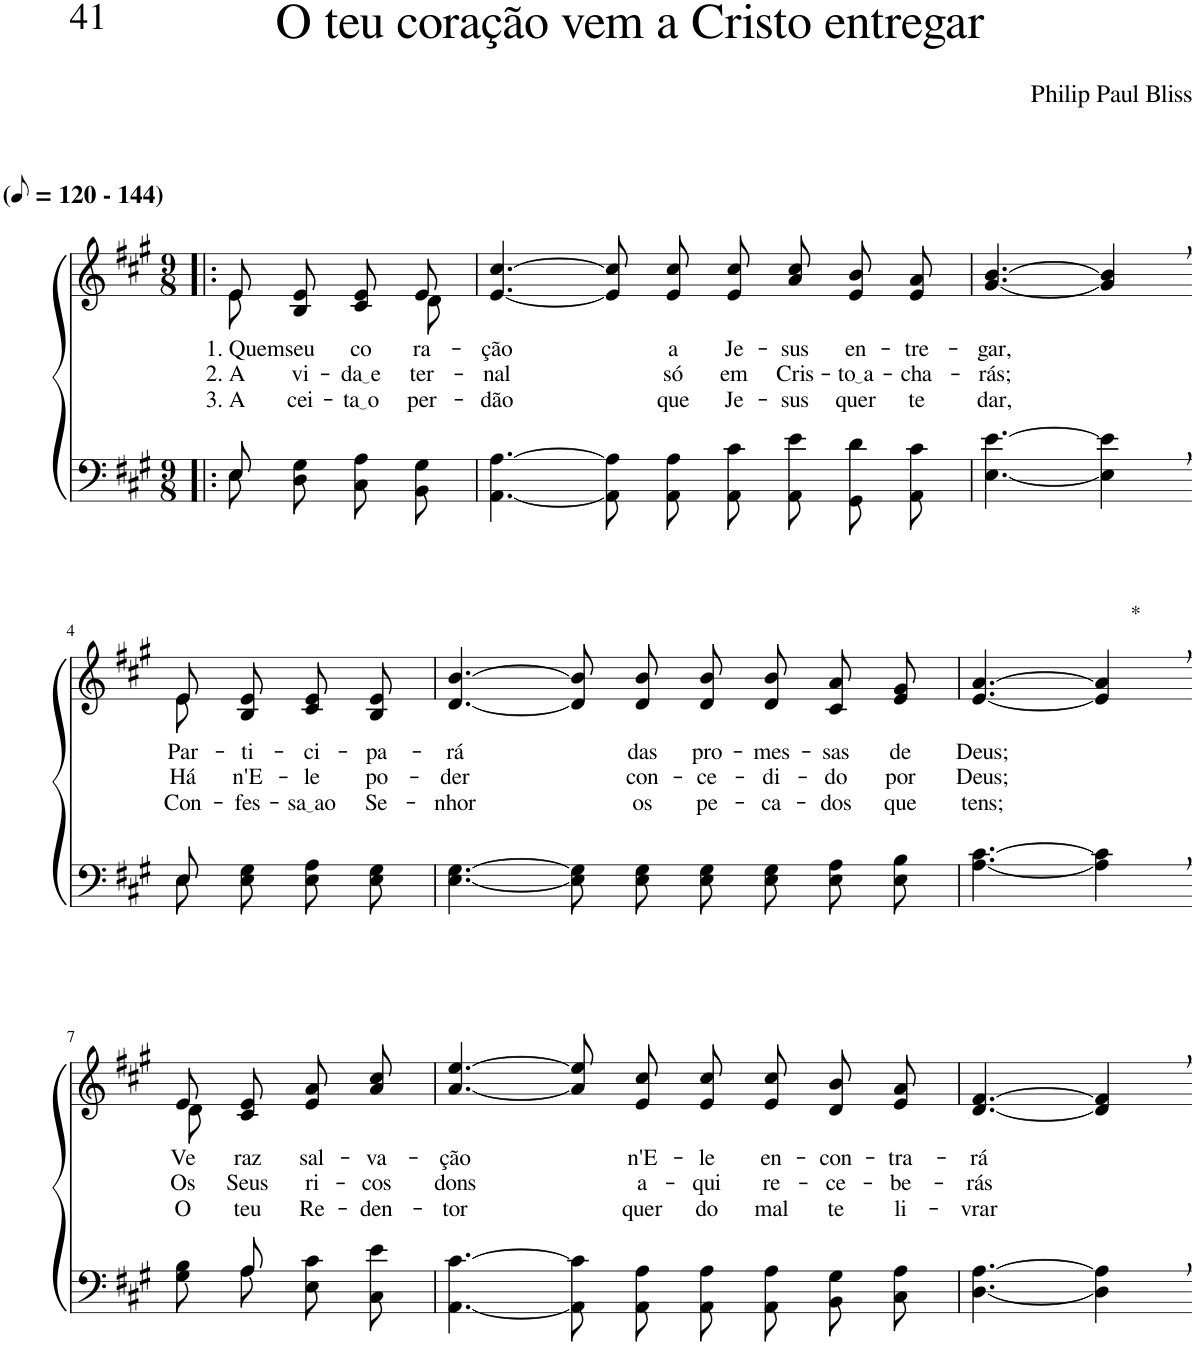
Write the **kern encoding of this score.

**kern	**kern	**text	**text	**text
*part2	*part1	*part1	*part1	*part1
*staff2	*staff1	*staff1	*staff1	*staff1
*I"Parte III e IV	*I"Parte I e II	*	*	*
*clefF4	*clefG2	*	*	*
*k[f#c#g#]	*k[f#c#g#]	*	*	*
*M9/8	*M9/8	*	*	*
*MM60	*MM60	*	*	*
=1!|:	=1!|:	=1!|:	=1!|:	=1!|:
*^	*	*	*	*
!	!	!LO:TX:a:B:t=(	!	!	!
!	!	!LO:TX:a:B:t=- 144)	!	!	!
!	!	!	!LO:LY:b	!LO:LY:b	!LO:LY:b
*	*	*^	*	*	*
8E\	8E/	8e\	8e/	1. Quem	2. A	3. A-
!	!	!	!	!LO:LY:b	!LO:LY:b	!LO:LY:b
8D\ 8G#\L	4.ryy	4ryy	8B/ 8e/L	seu	vi-	-cei-
!	!	!	!	!LO:LY:b	!LO:LY:b	!LO:LY:b
8C#\ 8A\	.	.	8c#/ 8e/	co-	da e	ta o
!	!	!	!	!LO:LY:b	!LO:LY:b	!LO:LY:b
8BB\ 8G#\J	.	8d\	8e/J	-ra-	-ter-	-per-
*v	*v	*	*	*	*	*
=2	=2	=2	=2	=2	=2
!	!	!	!LO:LY:b	!LO:LY:b	!LO:LY:b
*	*v	*v	*	*	*
[4.AA\ [4.A\	[4.e/ [4.cc#/	-ção	-nal	-dão
8AA]\ 8A]\L	8e]/ 8cc#]/L	.	.	.
!	!	!LO:LY:b	!LO:LY:b	!LO:LY:b
8AA\ 8A\	8e/ 8cc#/	a	só	que
!	!	!LO:LY:b	!LO:LY:b	!LO:LY:b
8AA\ 8c#\J	8e/ 8cc#/J	Je-	em	Je-
!	!	!LO:LY:b	!LO:LY:b	!LO:LY:b
8AA\ 8e\L	8a/ 8cc#/L	-sus	Cris-	-sus
!	!	!LO:LY:b	!LO:LY:b	!LO:LY:b
8GG#\ 8d\	8e/ 8b/	en-	to a	quer
!	!	!LO:LY:b	!LO:LY:b	!LO:LY:b
8AA\ 8c#\J	8e/ 8a/J	-tre-	-cha-	te
=3	=3	=3	=3	=3
!	!	!LO:LY:b	!LO:LY:b	!LO:LY:b
[4.E\ [4.e\	[4.g#/ [4.b/	-gar,	-rás;	dar,
4E\], 4e\],	4g#/], 4b/],	.	.	.
!!LO:LB:g=z
=4-	=4-	=4-	=4-	=4-
*^	*	*	*	*
!	!	!	!LO:LY:b	!LO:LY:b	!LO:LY:b
*	*	*^	*	*	*
8E/	8E\	8e/	8e\	Par-	Há	Con-
!	!	!	!	!LO:LY:b	!LO:LY:b	!LO:LY:b
8E\ 8G#\L	4.ryy	8B/ 8e/L	4.ryy	-ti-	n'E-	-fes-
!	!	!	!	!LO:LY:b	!LO:LY:b	!LO:LY:b
8E\ 8A\	.	8c#/ 8e/	.	-ci-	-le	sa ao
!	!	!	!	!LO:LY:b	!LO:LY:b	!LO:LY:b
8E\ 8G#\J	.	8B/ 8e/J	.	-pa-	po-	Se-
*v	*v	*	*	*	*	*
*	*v	*v	*	*	*
=5	=5	=5	=5	=5
!	!	!LO:LY:b	!LO:LY:b	!LO:LY:b
[4.E\ [4.G#\	[4.d/ [4.b/	-rá	-der	-nhor
8E]\ 8G#]\L	8d]/ 8b]/L	.	.	.
!	!	!LO:LY:b	!LO:LY:b	!LO:LY:b
8E\ 8G#\	8d/ 8b/	das	con-	os
!	!	!LO:LY:b	!LO:LY:b	!LO:LY:b
8E\ 8G#\J	8d/ 8b/J	pro-	-ce-	pe-
!	!	!LO:LY:b	!LO:LY:b	!LO:LY:b
8E\ 8G#\L	8d/ 8b/L	-mes-	-di-	-ca-
!	!	!LO:LY:b	!LO:LY:b	!LO:LY:b
8E\ 8A\	8c#/ 8a/	-sas	-do	-dos
!	!	!LO:LY:b	!LO:LY:b	!LO:LY:b
8E\ 8B\J	8e/ 8g#/J	de	por	que
=6	=6	=6	=6	=6
!	!	!LO:LY:b	!LO:LY:b	!LO:LY:b
[4.A\ [4.c#\	[4.e/ [4.a/	Deus;	Deus;	tens;
!	!LO:TX:a:t=*	!	!	!
4A\], 4c#\],	4e/], 4a/],	.	.	.
!!LO:LB:g=z
=7-	=7-	=7-	=7-	=7-
*^	*^	*	*	*
!	!	!	!	!LO:LY:b	!LO:LY:b	!LO:LY:b
8ryy	8G#\ 8B\	8e/	8d\	Ve-	Os	O
!	!	!	!	!LO:LY:b	!LO:LY:b	!LO:LY:b
8A/	8A\L	8c#/ 8e/L	4.ryy	-raz	Seus	teu
!	!	!	!	!LO:LY:b	!LO:LY:b	!LO:LY:b
4ryy	8E\ 8c#\	8e/ 8a/	.	sal-	ri-	Re-
!	!	!	!	!LO:LY:b	!LO:LY:b	!LO:LY:b
.	8C#\ 8e\J	8a/ 8cc#/J	.	-va-	-cos	-den-
*	*	*v	*v	*	*	*
=8	=8	=8	=8	=8	=8
!	!	!	!LO:LY:b	!LO:LY:b	!LO:LY:b
*v	*v	*	*	*	*
[4.AA\ [4.c#\	[4.a/ [4.ee/	-ção	dons	-tor
8AA]\ 8c#]\L	8a]\ 8ee]\L	.	.	.
!	!	!LO:LY:b	!LO:LY:b	!LO:LY:b
8AA\ 8A\	8e\ 8cc#\	n'E-	a-	quer
!	!	!LO:LY:b	!LO:LY:b	!LO:LY:b
8AA\ 8A\J	8e\ 8cc#\J	-le	-qui	do
!	!	!LO:LY:b	!LO:LY:b	!LO:LY:b
8AA\ 8A\L	8e/ 8cc#/L	en-	re-	mal
!	!	!LO:LY:b	!LO:LY:b	!LO:LY:b
8BB\ 8G#\	8d/ 8b/	-con-	-ce-	te
!	!	!LO:LY:b	!LO:LY:b	!LO:LY:b
8C#\ 8A\J	8e/ 8a/J	-tra-	-be-	li-
=9	=9	=9	=9	=9
!	!	!LO:LY:b	!LO:LY:b	!LO:LY:b
[4.D\ [4.A\	[4.d/ [4.f#/	-rá	-rás	-vrar
4D\], 4A\],	4d/], 4f#/],	.	.	.
=-	=-	=-	=-	=-
*-	*-	*-	*-	*-
